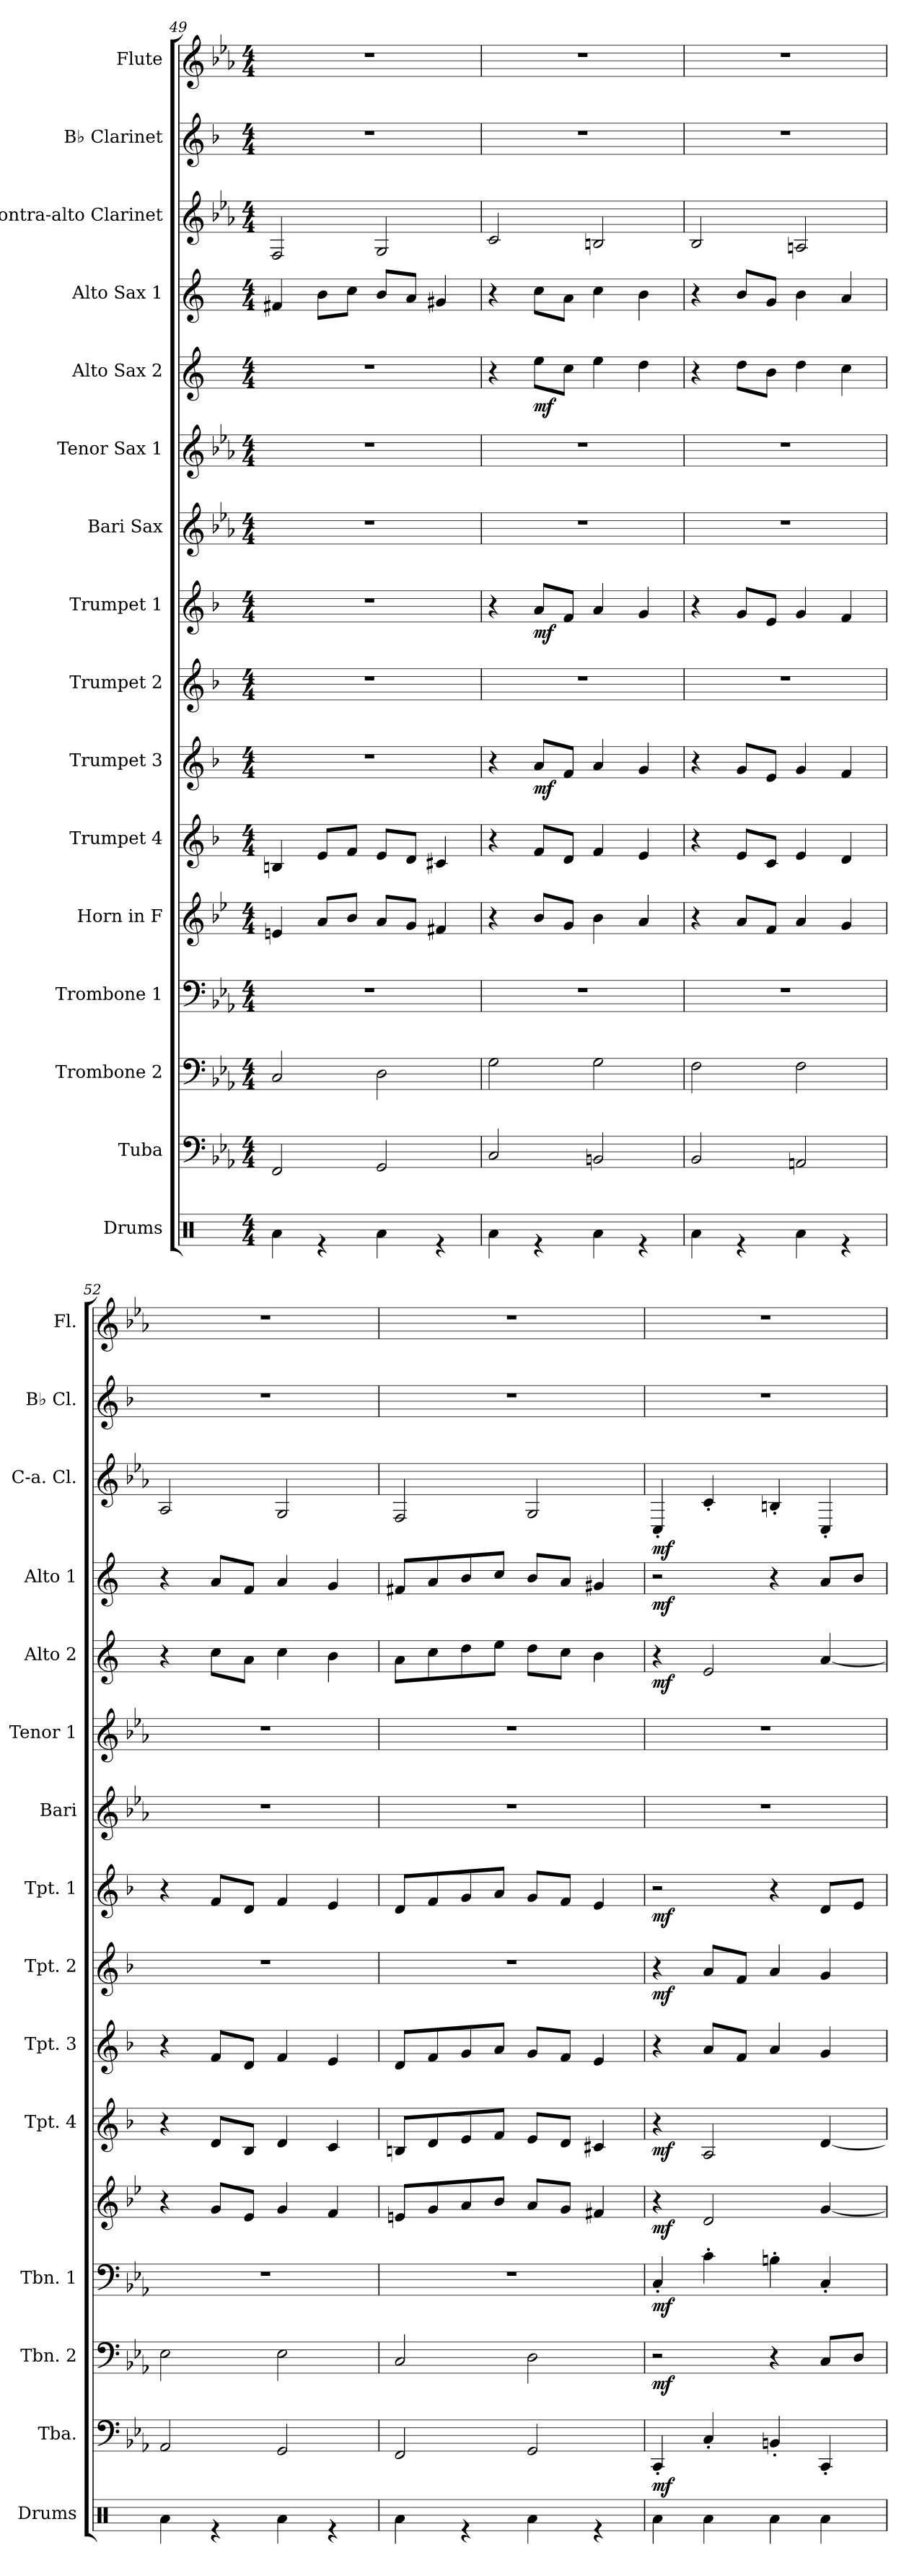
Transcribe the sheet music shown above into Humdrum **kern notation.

**kern	**kern	**dynam	**kern	**dynam	**kern	**dynam	**kern	**dynam	**kern	**dynam	**kern	**dynam	**kern	**dynam	**kern	**dynam	**kern	**kern	**kern	**dynam	**kern	**dynam	**kern	**dynam	**kern	**kern
*part16	*part15	*part15	*part14	*part14	*part13	*part13	*part12	*part12	*part11	*part11	*part10	*part10	*part9	*part9	*part8	*part8	*part7	*part6	*part5	*part5	*part4	*part4	*part3	*part3	*part2	*part1
*staff16	*staff15	*staff15	*staff14	*staff14	*staff13	*staff13	*staff12	*staff12	*staff11	*staff11	*staff10	*staff10	*staff9	*staff9	*staff8	*staff8	*staff7	*staff6	*staff5	*staff5	*staff4	*staff4	*staff3	*staff3	*staff2	*staff1
*I"Drums	*I"Tuba	*	*I"Trombone 2	*	*I"Trombone 1	*	*I"Horn in F	*	*I"Trumpet 4	*	*I"Trumpet 3	*	*I"Trumpet 2	*	*I"Trumpet 1	*	*I"Bari Sax	*I"Tenor Sax 1	*I"Alto Sax 2	*	*I"Alto Sax 1	*	*I"Contra-alto Clarinet	*	*I"B♭ Clarinet	*I"Flute
*I'Drums	*I'Tba.	*	*I'Tbn. 2	*	*I'Tbn. 1	*	*	*	*I'Tpt. 4	*	*I'Tpt. 3	*	*I'Tpt. 2	*	*I'Tpt. 1	*	*I'Bari	*I'Tenor 1	*I'Alto 2	*	*I'Alto 1	*	*I'C-a. Cl.	*	*I'B♭ Cl.	*I'Fl.
*clefX	*clefF4	*	*clefF4	*	*clefF4	*	*clefG2	*	*clefG2	*	*clefG2	*	*clefG2	*	*clefG2	*	*clefG2	*clefG2	*clefG2	*	*clefG2	*	*clefG2	*	*clefG2	*clefG2
*	*	*	*	*	*	*	*ITrd4c7	*	*ITrd1c2	*	*ITrd1c2	*	*ITrd1c2	*	*ITrd1c2	*	*ITrd12c21	*ITrd8c14	*ITrd5c9	*	*ITrd5c9	*	*ITrd12c21	*	*ITrd1c2	*
*k[]	*k[b-e-a-]	*	*k[b-e-a-]	*	*k[b-e-a-]	*	*k[b-e-a-]	*	*k[b-e-a-]	*	*k[b-e-a-]	*	*k[b-e-a-]	*	*k[b-e-a-]	*	*k[b-e-a-]	*k[b-e-a-]	*k[b-e-a-]	*	*k[b-e-a-]	*	*k[b-e-a-]	*	*k[b-e-a-]	*k[b-e-a-]
*M4/4	*M4/4	*	*M4/4	*	*M4/4	*	*M4/4	*	*M4/4	*	*M4/4	*	*M4/4	*	*M4/4	*	*M4/4	*M4/4	*M4/4	*	*M4/4	*	*M4/4	*	*M4/4	*M4/4
=49	=49	=49	=49	=49	=49	=49	=49	=49	=49	=49	=49	=49	=49	=49	=49	=49	=49	=49	=49	=49	=49	=49	=49	=49	=49	=49
*^	*	*	*	*	*	*	*	*	*	*	*	*	*	*	*	*	*	*	*	*	*	*	*	*	*	*
1ryy	4Ra\	2FF/	.	2C/	.	1r	.	4An/	.	4An/	.	1r	.	1r	.	1r	.	1r	1r	1r	.	4An/	.	2FF/	.	1r	1r
.	4r	.	.	.	.	.	.	8d/L	.	8d/L	.	.	.	.	.	.	.	.	.	.	.	8d\L	.	.	.	.	.
.	.	.	.	.	.	.	.	8e-/J	.	8e-/J	.	.	.	.	.	.	.	.	.	.	.	8e-\J	.	.	.	.	.
.	4Ra\	2GG/	.	2D\	.	.	.	8d/L	.	8d/L	.	.	.	.	.	.	.	.	.	.	.	8d/L	.	2GG/	.	.	.
.	.	.	.	.	.	.	.	8c/J	.	8c/J	.	.	.	.	.	.	.	.	.	.	.	8c/J	.	.	.	.	.
.	4r	.	.	.	.	.	.	4Bn/	.	4Bn/	.	.	.	.	.	.	.	.	.	.	.	4Bn/	.	.	.	.	.
=50	=50	=50	=50	=50	=50	=50	=50	=50	=50	=50	=50	=50	=50	=50	=50	=50	=50	=50	=50	=50	=50	=50	=50	=50	=50	=50	=50
1ryy	4Ra\	2C/	.	2G\	.	1r	.	4r	.	4r	.	4r	.	1r	.	4r	.	1r	1r	4r	.	4r	.	2C/	.	1r	1r
!	!	!	!	!	!	!	!	!	!	!	!	!	!LO:DY:b	!	!	!	!LO:DY:b	!	!	!	!LO:DY:b	!	!	!	!	!	!
.	4r	.	.	.	.	.	.	8e-/L	.	8e-/L	.	8g/L	mf	.	.	8g/L	mf	.	.	8g\L	mf	8e-\L	.	.	.	.	.
.	.	.	.	.	.	.	.	8c/J	.	8c/J	.	8e-/J	.	.	.	8e-/J	.	.	.	8e-\J	.	8c\J	.	.	.	.	.
.	4Ra\	2BBn/	.	2G\	.	.	.	4e-\	.	4e-/	.	4g/	.	.	.	4g/	.	.	.	4g\	.	4e-\	.	2BBn/	.	.	.
.	4r	.	.	.	.	.	.	4d/	.	4d/	.	4f/	.	.	.	4f/	.	.	.	4f\	.	4d\	.	.	.	.	.
=51	=51	=51	=51	=51	=51	=51	=51	=51	=51	=51	=51	=51	=51	=51	=51	=51	=51	=51	=51	=51	=51	=51	=51	=51	=51	=51	=51
1ryy	4Ra\	2BB-/	.	2F\	.	1r	.	4r	.	4r	.	4r	.	1r	.	4r	.	1r	1r	4r	.	4r	.	2BB-/	.	1r	1r
.	4r	.	.	.	.	.	.	8d/L	.	8d/L	.	8f/L	.	.	.	8f/L	.	.	.	8f\L	.	8d/L	.	.	.	.	.
.	.	.	.	.	.	.	.	8B-/J	.	8B-/J	.	8d/J	.	.	.	8d/J	.	.	.	8d\J	.	8B-/J	.	.	.	.	.
.	4Ra\	2AAn/	.	2F\	.	.	.	4d/	.	4d/	.	4f/	.	.	.	4f/	.	.	.	4f\	.	4d\	.	2AAn/	.	.	.
.	4r	.	.	.	.	.	.	4c/	.	4c/	.	4e-/	.	.	.	4e-/	.	.	.	4e-\	.	4c/	.	.	.	.	.
=52	=52	=52	=52	=52	=52	=52	=52	=52	=52	=52	=52	=52	=52	=52	=52	=52	=52	=52	=52	=52	=52	=52	=52	=52	=52	=52	=52
1ryy	4Ra\	2AA-/	.	2E-\	.	1r	.	4r	.	4r	.	4r	.	1r	.	4r	.	1r	1r	4r	.	4r	.	2AA-/	.	1r	1r
.	4r	.	.	.	.	.	.	8c/L	.	8c/L	.	8e-/L	.	.	.	8e-/L	.	.	.	8e-\L	.	8c/L	.	.	.	.	.
.	.	.	.	.	.	.	.	8A-/J	.	8A-/J	.	8c/J	.	.	.	8c/J	.	.	.	8c\J	.	8A-/J	.	.	.	.	.
.	4Ra\	2GG/	.	2E-\	.	.	.	4c/	.	4c/	.	4e-/	.	.	.	4e-/	.	.	.	4e-\	.	4c/	.	2GG/	.	.	.
.	4r	.	.	.	.	.	.	4B-/	.	4B-/	.	4d/	.	.	.	4d/	.	.	.	4d\	.	4B-/	.	.	.	.	.
!!LO:PB:g=z
=53	=53	=53	=53	=53	=53	=53	=53	=53	=53	=53	=53	=53	=53	=53	=53	=53	=53	=53	=53	=53	=53	=53	=53	=53	=53	=53	=53
1ryy	4Ra\	2FF/	.	2C/	.	1r	.	8An/L	.	8An/L	.	8c/L	.	1r	.	8c/L	.	1r	1r	8c\L	.	8An/L	.	2FF/	.	1r	1r
.	.	.	.	.	.	.	.	8c/	.	8c/	.	8e-/	.	.	.	8e-/	.	.	.	8e-\	.	8c/	.	.	.	.	.
.	4r	.	.	.	.	.	.	8d/	.	8d/	.	8f/	.	.	.	8f/	.	.	.	8f\	.	8d/	.	.	.	.	.
.	.	.	.	.	.	.	.	8e-/J	.	8e-/J	.	8g/J	.	.	.	8g/J	.	.	.	8g\J	.	8e-/J	.	.	.	.	.
.	4Ra\	2GG/	.	2D\	.	.	.	8d/L	.	8d/L	.	8f/L	.	.	.	8f/L	.	.	.	8f\L	.	8d/L	.	2GG/	.	.	.
.	.	.	.	.	.	.	.	8c/J	.	8c/J	.	8e-/J	.	.	.	8e-/J	.	.	.	8e-\J	.	8c/J	.	.	.	.	.
.	4r	.	.	.	.	.	.	4Bn/	.	4Bn/	.	4d/	.	.	.	4d/	.	.	.	4d\	.	4Bn/	.	.	.	.	.
=54	=54	=54	=54	=54	=54	=54	=54	=54	=54	=54	=54	=54	=54	=54	=54	=54	=54	=54	=54	=54	=54	=54	=54	=54	=54	=54	=54
!	!	!	!LO:DY:b	!	!LO:DY:b	!	!LO:DY:b	!	!LO:DY:b	!	!LO:DY:b	!	!	!	!LO:DY:b	!	!LO:DY:b	!	!	!	!LO:DY:b	!	!LO:DY:b	!	!LO:DY:b	!	!
1ryy	4Ra\	4CC'/	mf	2r	mf	4C'/	mf	4r	mf	4r	mf	4r	.	4r	mf	2r	mf	1r	1r	4r	mf	2r	mf	4CC'/	mf	1r	1r
.	4Ra\	4C'/	.	.	.	4c'\	.	2G/	.	2G/	.	8g/L	.	8g/L	.	.	.	.	.	2G/	.	.	.	4C'/	.	.	.
.	.	.	.	.	.	.	.	.	.	.	.	8e-/J	.	8e-/J	.	.	.	.	.	.	.	.	.	.	.	.	.
.	4Ra\	4BBn'/	.	4r	.	4Bn'\	.	.	.	.	.	4g/	.	4g/	.	4r	.	.	.	.	.	4r	.	4BBn'/	.	.	.
.	4Ra\	4CC'/	.	8C/L	.	4C'/	.	[4c/	.	[4c/	.	4f/	.	4f/	.	8c/L	.	.	.	[4c/	.	8c/L	.	4CC'/	.	.	.
.	.	.	.	8D/J	.	.	.	.	.	.	.	.	.	.	.	8d/J	.	.	.	.	.	8d/J	.	.	.	.	.
*v	*v	*	*	*	*	*	*	*	*	*	*	*	*	*	*	*	*	*	*	*	*	*	*	*	*	*	*
=	=	=	=	=	=	=	=	=	=	=	=	=	=	=	=	=	=	=	=	=	=	=	=	=	=	=
*-	*-	*-	*-	*-	*-	*-	*-	*-	*-	*-	*-	*-	*-	*-	*-	*-	*-	*-	*-	*-	*-	*-	*-	*-	*-	*-
